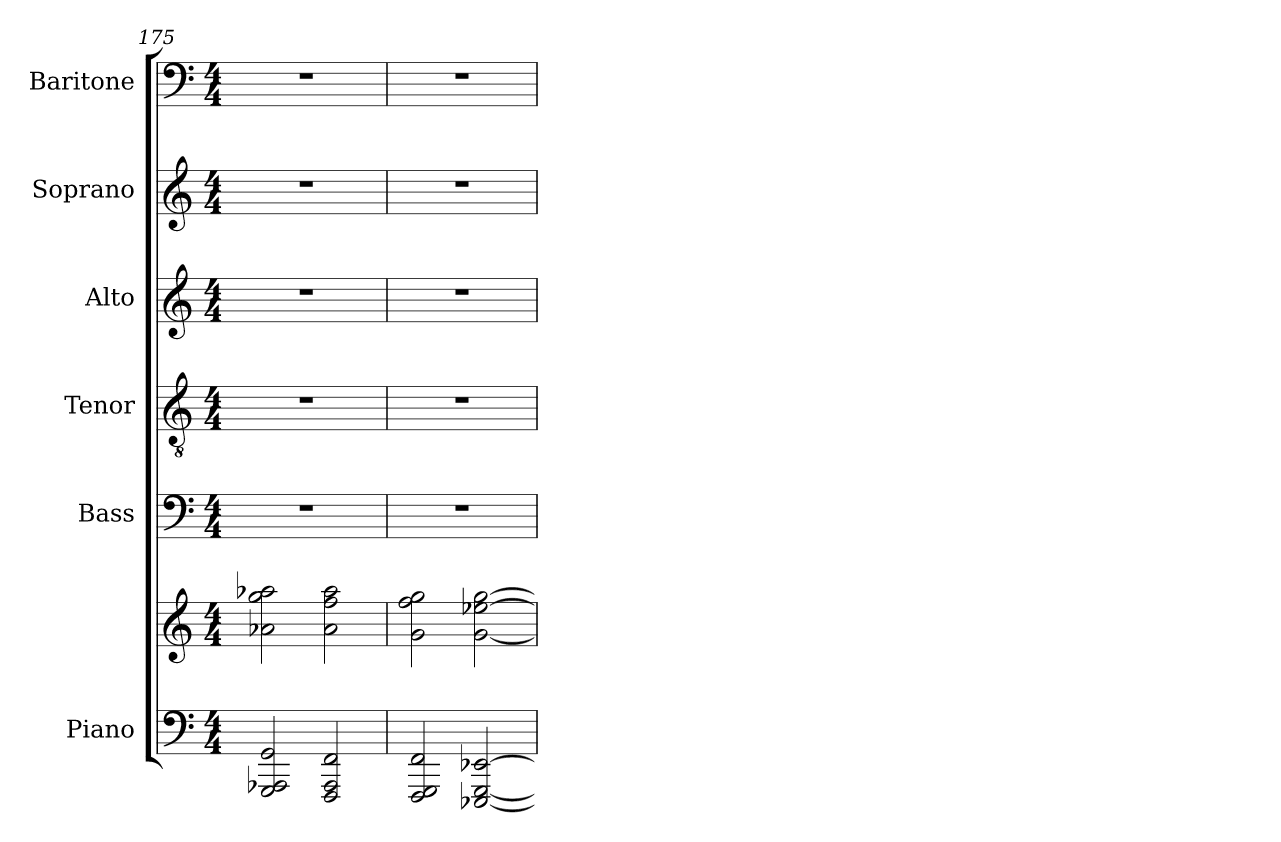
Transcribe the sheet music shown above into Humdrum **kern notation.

**kern	**kern	**kern	**kern	**kern	**kern	**kern
*part6	*part6	*part5	*part4	*part3	*part2	*part1
*staff7	*staff6	*staff5	*staff4	*staff3	*staff2	*staff1
*I"Piano	*	*I"Bass	*I"Tenor	*I"Alto	*I"Soprano	*I"Baritone
*	*	*I'B	*I'T	*I'A	*I'S	*
*clefF4	*clefG2	*clefF4	*clefGv2	*clefG2	*clefG2	*clefF4
*k[]	*k[]	*k[]	*k[]	*k[]	*k[]	*k[]
*M4/4	*M4/4	*M4/4	*M4/4	*M4/4	*M4/4	*M4/4
=175	=175	=175	=175	=175	=175	=175
2GGG/ 2AAA-X/ 2GG/	2a-X\ 2gg\ 2aa-X\	1r	1r	1r	1r	1r
2FFF/ 2AAA-/ 2FF/	2a-\ 2ff\ 2aa-\	.	.	.	.	.
=176	=176	=176	=176	=176	=176	=176
2FFF/ 2GGG/ 2FF/	2g\ 2ff\ 2gg\	1r	1r	1r	1r	1r
[2EEE-X/ [2GGG/ [2EE-X/	[2g\ [2ee-X\ [2gg\	.	.	.	.	.
=	=	=	=	=	=	=
*-	*-	*-	*-	*-	*-	*-
